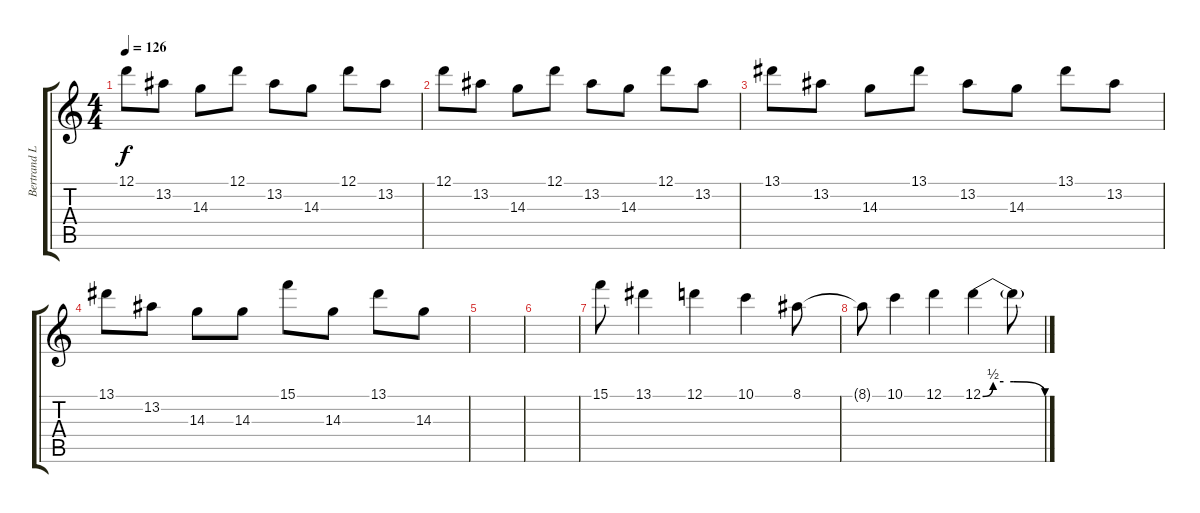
\track ("Bertrand Lead" "Bertrand L") {instrument overdrivenguitar}
\staff {score tabs}
\tuning (D4 A3 F3 C3 G2 C2) {hide}
\ts (4 4)
\tempo 126
\clef g2
\ks c
12.1.8{dy f} 13.2.8 14.3.8 12.1.8 13.2.8 14.3.8 12.1.8 13.2.8 |
12.1.8 13.2.8 14.3.8 12.1.8 13.2.8 14.3.8 12.1.8 13.2.8 |
13.1.8 13.2.8 14.3.8 13.1.8 13.2.8 14.3.8 13.1.8 13.2.8 |
13.1.8 13.2.8 14.3.8 14.3.8 15.1.8 14.3.8 13.1.8 14.3.8 |
|
|
15.1.8 13.1.4 12.1.4 10.1.4 8.1.8 |
8.1{t}.8 10.1.4 12.1.4 12.1{be (custom 0 0 10 2 20 2 30 2 60 0)}.4 12.1{t}.8
